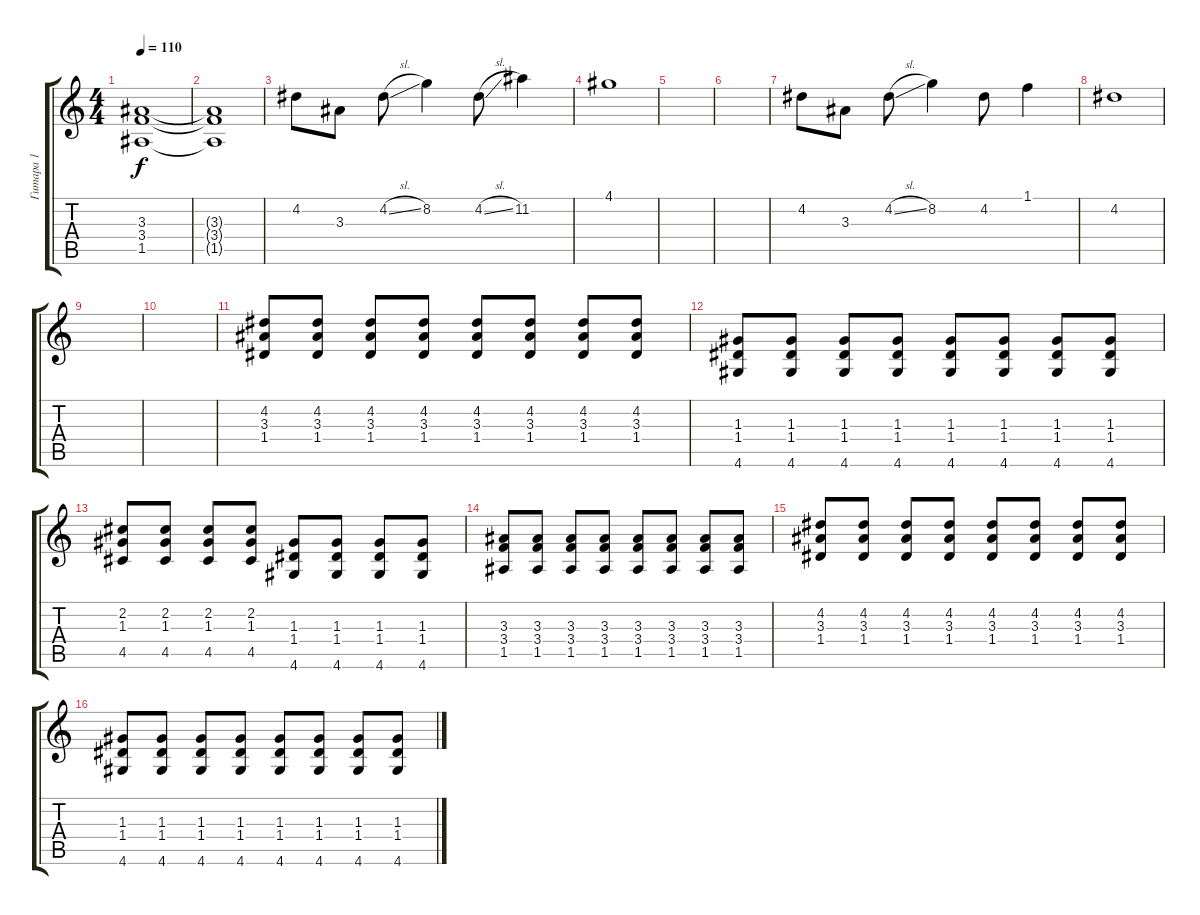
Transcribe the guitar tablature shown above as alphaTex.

\track ("Гитара 1" "Гитара 1") {instrument electricguitarjazz}
\staff {score tabs}
\tuning (E4 B3 G3 D3 A2 E2) {hide}
\ts (4 4)
\tempo 110
\clef g2
\ks c
(3.3 3.4 1.5).1{dy f volume 12 instrument distortionguitar} |
(3.3{t} 3.4{t} 1.5{t}).1 |
4.2.8{volume 11 instrument electricguitarjazz} 3.3.8 4.2{sl}.8 8.2.4 4.2{sl}.8 11.2.4 |
4.1.1 |
|
|
4.2.8{instrument electricguitarjazz} 3.3.8 4.2{sl}.8 8.2.4 4.2.8 1.1.4 |
4.2.1 |
|
|
(4.2 3.3 1.4).8{volume 13 instrument distortionguitar} (4.2 3.3 1.4).8 (4.2 3.3 1.4).8 (4.2 3.3 1.4).8 (4.2 3.3 1.4).8 (4.2 3.3 1.4).8 (4.2 3.3 1.4).8 (4.2 3.3 1.4).8 |
(1.3 1.4 4.6).8 (1.3 1.4 4.6).8 (1.3 1.4 4.6).8 (1.3 1.4 4.6).8 (1.3 1.4 4.6).8 (1.3 1.4 4.6).8 (1.3 1.4 4.6).8 (1.3 1.4 4.6).8 |
(2.2 1.3 4.5).8 (2.2 1.3 4.5).8 (2.2 1.3 4.5).8 (2.2 1.3 4.5).8 (1.3 1.4 4.6).8 (1.3 1.4 4.6).8 (1.3 1.4 4.6).8 (1.3 1.4 4.6).8 |
(3.3 3.4 1.5).8 (3.3 3.4 1.5).8 (3.3 3.4 1.5).8 (3.3 3.4 1.5).8 (3.3 3.4 1.5).8 (3.3 3.4 1.5).8 (3.3 3.4 1.5).8 (3.3 3.4 1.5).8 |
(4.2 3.3 1.4).8 (4.2 3.3 1.4).8 (4.2 3.3 1.4).8 (4.2 3.3 1.4).8 (4.2 3.3 1.4).8 (4.2 3.3 1.4).8 (4.2 3.3 1.4).8 (4.2 3.3 1.4).8 |
(1.3 1.4 4.6).8 (1.3 1.4 4.6).8 (1.3 1.4 4.6).8 (1.3 1.4 4.6).8 (1.3 1.4 4.6).8 (1.3 1.4 4.6).8 (1.3 1.4 4.6).8 (1.3 1.4 4.6).8
